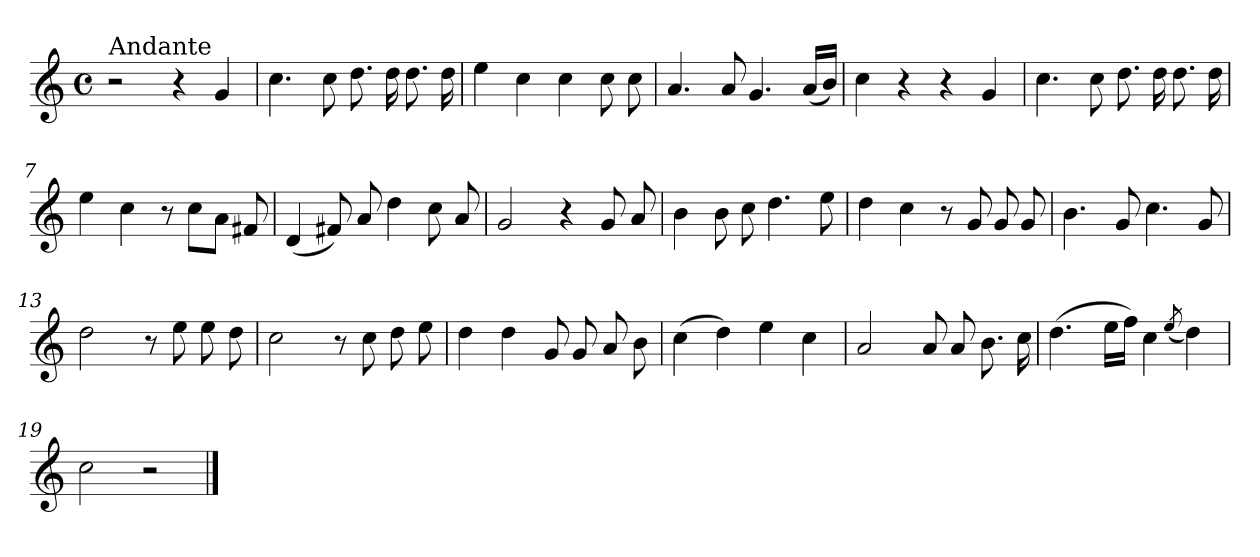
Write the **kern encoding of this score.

**kern
*part1
*staff1
*clefG2
*k[]
*C:
*M4/4
*met(c)
=1
!LO:TX:a:t=Andante
2r
4r
4g/
=2
4.cc\
8cc\
8.dd\
16dd\
8.dd\
16dd\
=3
4ee\
4cc\
4cc\
8cc\
8cc\
=4
4.a/
8a/
4.g/
(<16a/LL
16b/JJ)
=5
4cc\
4r
4r
4g/
!!LO:LB:g=z
=6
4.cc\
8cc\
8.dd\
16dd\
8.dd\
16dd\
=7
4ee\
4cc\
8r
8cc\L
8a\J
8f#X/
=8
(<4d/
8f#X/)
8a/
4dd\
8cc\
8a/
=9
2g/
4r
8g/
8a/
=10
4b\
8b\
8cc\
4.dd\
8ee\
!!LO:LB:g=z
=11
4dd\
4cc\
8r
8g/
8g/
8g/
=12
4.b\
8g/
4.cc\
8g/
=13
2dd\
8r
8ee\
8ee\
8dd\
=14
2cc\
8r
8cc\
8dd\
8ee\
=15
4dd\
4dd\
8g/
8g/
8a/
8b\
=16
(>4cc\
4dd\)
4ee\
4cc\
!!LO:LB:g=z
=17
2a/
8a/
8a/
8.b\
16cc\
=18
(>4.dd\
16ee\LL
16ff\JJ)
4cc\
(<8qee/
4dd\)
=19
2cc\
2r
==
*-
